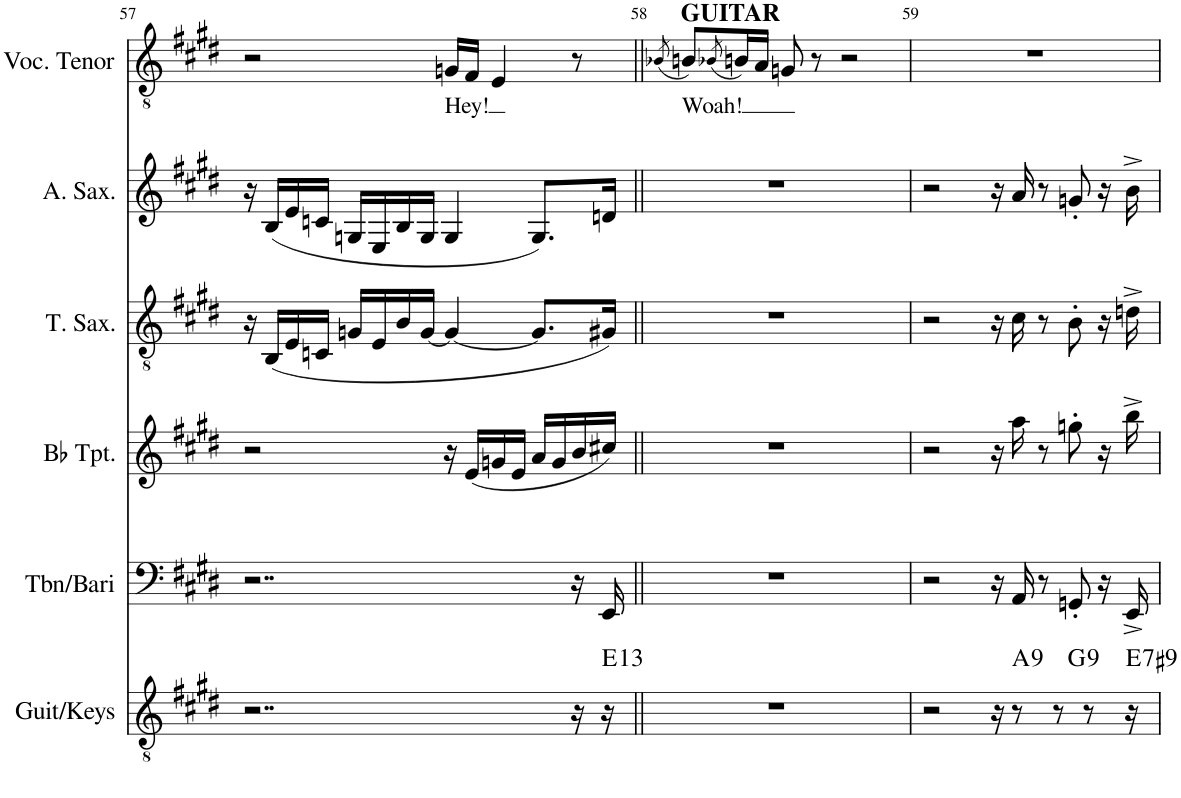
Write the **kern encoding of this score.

**kern	**harte	**kern	**kern	**kern	**kern	**kern	**text
*part6	*part6	*part5	*part4	*part3	*part2	*part1	*part1
*staff6	*	*staff5	*staff4	*staff3	*staff2	*staff1	*staff1
*I"Guit/Keys	*	*I"Tbn/Bari	*I"Bb Trumpet	*I"T. Sax.	*I"Alto Sax	*I"Voc. Tenor	*
*I'Guit/Keys	*	*I'Tbn/Bari	*I'Bb Tpt.	*I'T. Sax.	*I'A. Sax.	*I'Voc. Tenor	*
!!LO:PB:g=z
*clefGv2	*	*clefF4	*clefG2	*clefGv2	*clefG2	*clefGv2	*
*	*	*	*ITrd1c2	*ITrd8c14	*ITrd5c9	*	*
*k[f#c#g#d#]	*	*k[f#c#g#d#]	*k[f#c#g#d#]	*k[f#c#g#d#]	*k[f#c#g#d#]	*k[f#c#g#d#]	*
*M4/4	*	*M4/4	*M4/4	*M4/4	*M4/4	*M4/4	*
=57	=57	=57	=57	=57	=57	=57	=57
2..r	.	2..r	2r	16r	16r	2r	.
.	.	.	.	(16BB/LL	(16B/LL	.	.
.	.	.	.	16E/	16e/	.	.
.	.	.	.	16Cn/JJ	16cn/JJ	.	.
.	.	.	.	16Gn/LL	16Gn/LL	.	.
.	.	.	.	16E/	16E/	.	.
.	.	.	.	16B/	16B/	.	.
.	.	.	.	[16G/JJ	16G/JJ	.	.
!	!	!	!	!	!	!	!LO:LY:b
.	.	.	16r	4G/_	4G/	16Gn/LL	Hey!
.	.	.	(16e/LL	.	.	16F#/JJ	.
.	.	.	16gn/	.	.	4E/	.
.	.	.	16e/JJ	.	.	.	.
.	.	.	16a/LL	8.G/L]	8.G/L)	.	.
.	.	.	16g/	.	.	.	.
16r	.	16r	16b/	.	.	8r	.
!	!LO:H:kt=13	!	!	!	!	!	!
16r	E:9(11,13)	16EE/	16cc#X/JJ)	16G#X/Jk)	16dn/Jk	.	.
=58||	=58||	=58||	=58||	=58||	=58||	=58||	=58||
.	.	.	.	.	.	(8qB-X/	.
!	!	!	!	!	!	!LO:TX:a:B:t=GUITAR	!
!	!	!	!	!	!	!	!LO:LY:b
1r	.	1r	1r	1r	1r	8Bn/L)	Woah!
.	.	.	.	.	.	(8qB-X/	.
.	.	.	.	.	.	16Bn/L)	.
.	.	.	.	.	.	16A/JJ	.
.	.	.	.	.	.	8Gn/	.
.	.	.	.	.	.	8r	.
.	.	.	.	.	.	2r	.
=59	=59	=59	=59	=59	=59	=59	=59
*^	*	*	*	*	*	*	*
2r	2.ryy	.	2r	2r	2r	2r	1r	.
16r	.	.	16r	16r	16r	16r	.	.
!	!	!LO:H:kt=9	!	!	!	!	!	!
8r	.	A:9	16AA/	16aa\	16c#\	16a/	.	.
.	.	.	8r	8r	8r	8r	.	.
8r	.	.	.	.	.	.	.	.
!	!	!LO:H:kt=9	!	!	!	!	!	!
.	4ryy	G:9	8GGn'/	8ggn'\	8B'\	8gn'/	.	.
8r	.	.	.	.	.	.	.	.
.	.	.	16r	16r	16r	16r	.	.
!	!	!LO:H:kt=7	!	!	!	!	!	!
16r	.	E:7(#9)	16EE^/	16bb^\	16dn^\	16b^\	.	.
*v	*v	*	*	*	*	*	*	*
=	=	=	=	=	=	=	=
*-	*-	*-	*-	*-	*-	*-	*-
